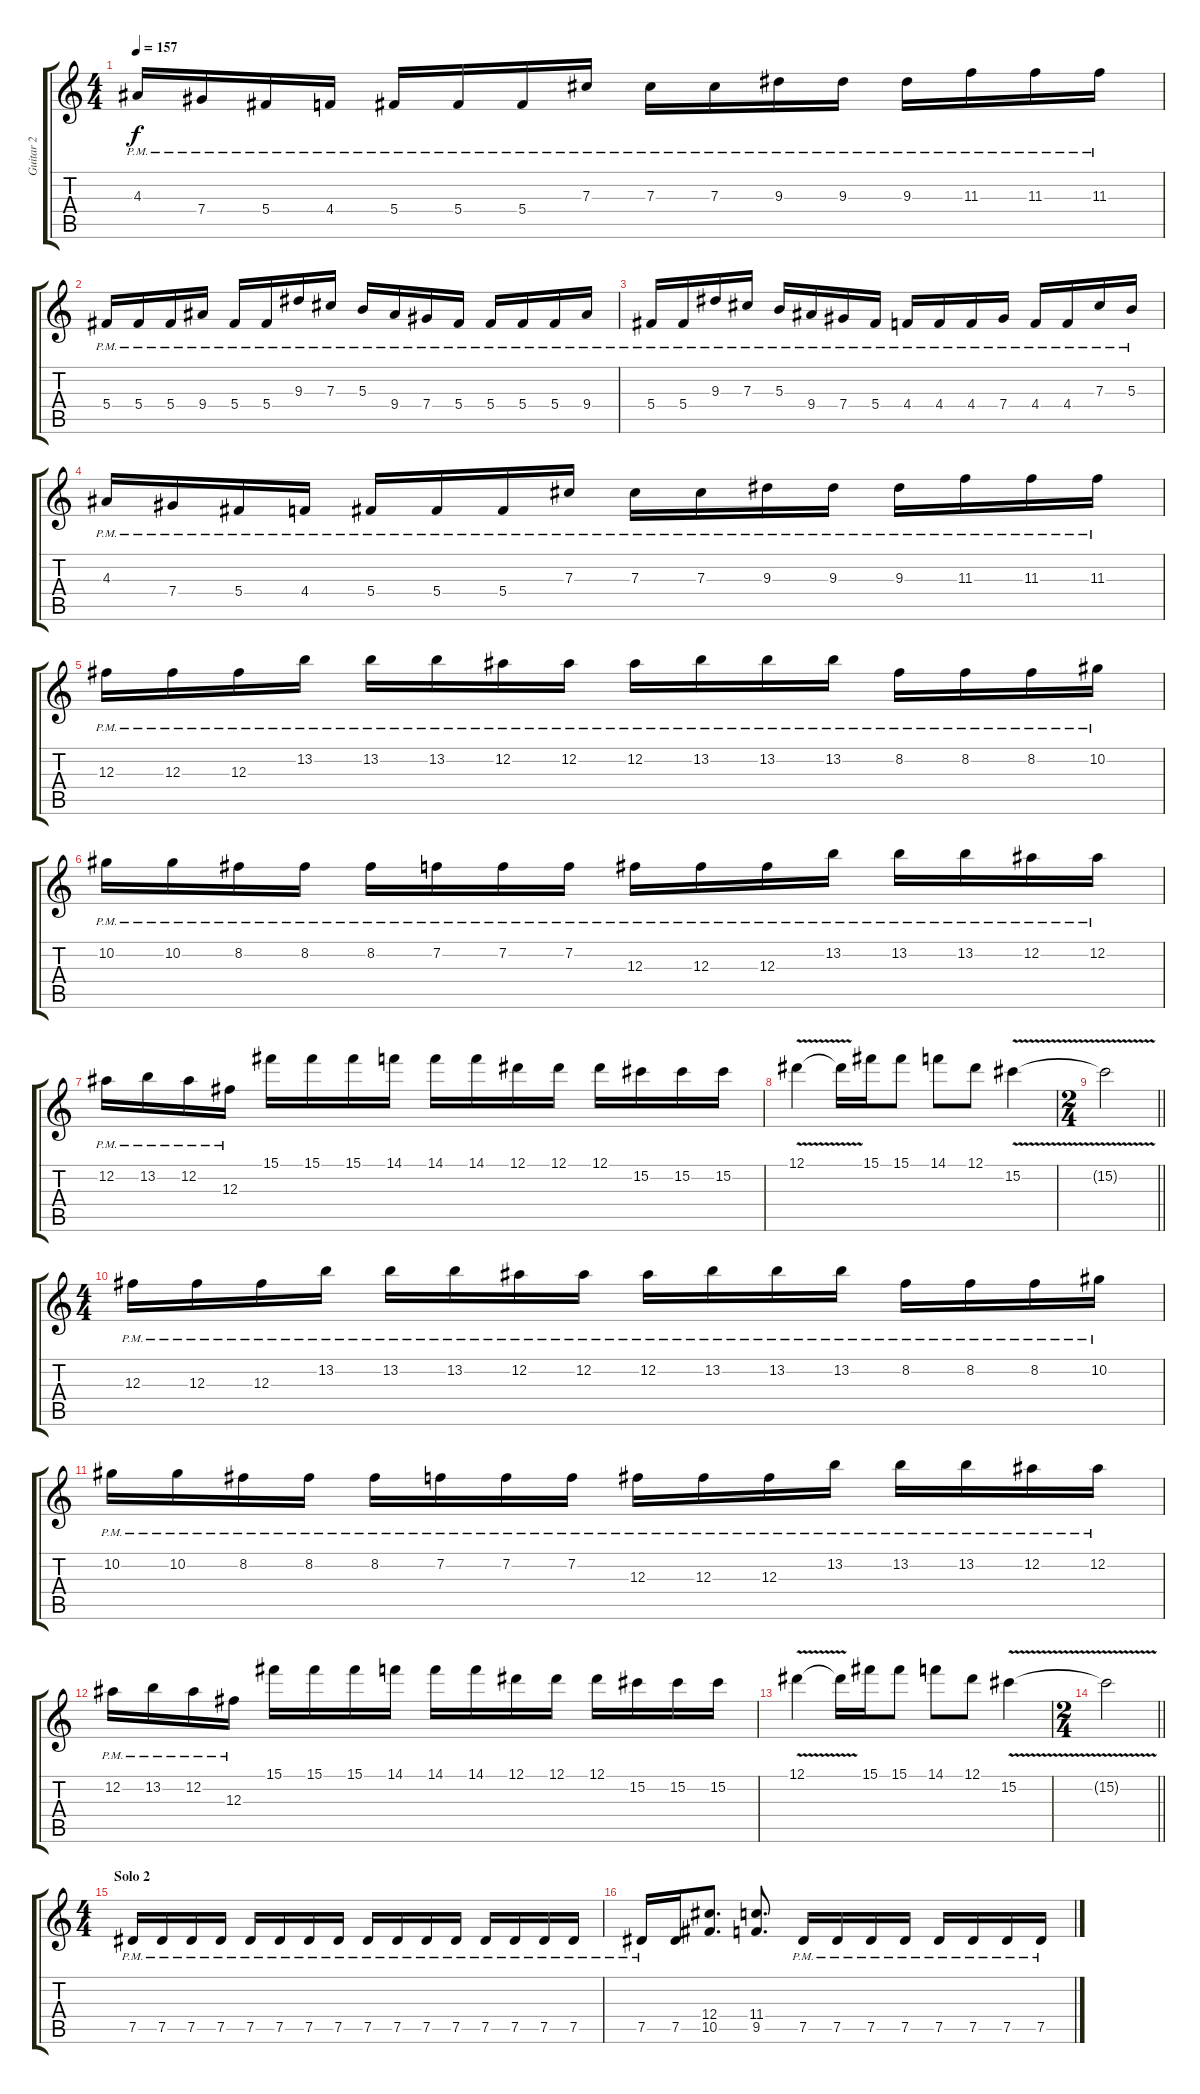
\track ("Guitar 2" "Guitar 2") {instrument distortionguitar}
\staff {score tabs}
\tuning (Eb4 Bb3 Gb3 Db3 Ab2 Eb2) {hide}
\ts (4 4)
\tempo 157
\clef g2
\ks c
4.3{pm}.16{dy f} 7.4{pm}.16 5.4{pm}.16 4.4{pm}.16 5.4{pm}.16 5.4{pm}.16 5.4{pm}.16 7.3{pm}.16 7.3{pm}.16 7.3{pm}.16 9.3{pm}.16 9.3{pm}.16 9.3{pm}.16 11.3{pm}.16 11.3{pm}.16 11.3{pm}.16 |
5.4{pm}.16 5.4{pm}.16 5.4{pm}.16 9.4{pm}.16 5.4{pm}.16 5.4{pm}.16 9.3{pm}.16 7.3{pm}.16 5.3{pm}.16 9.4{pm}.16 7.4{pm}.16 5.4{pm}.16 5.4{pm}.16 5.4{pm}.16 5.4{pm}.16 9.4{pm}.16 |
5.4{pm}.16 5.4{pm}.16 9.3{pm}.16 7.3{pm}.16 5.3{pm}.16 9.4{pm}.16 7.4{pm}.16 5.4{pm}.16 4.4{pm}.16 4.4{pm}.16 4.4{pm}.16 7.4{pm}.16 4.4{pm}.16 4.4{pm}.16 7.3{pm}.16 5.3{pm}.16 |
4.3{pm}.16 7.4{pm}.16 5.4{pm}.16 4.4{pm}.16 5.4{pm}.16 5.4{pm}.16 5.4{pm}.16 7.3{pm}.16 7.3{pm}.16 7.3{pm}.16 9.3{pm}.16 9.3{pm}.16 9.3{pm}.16 11.3{pm}.16 11.3{pm}.16 11.3{pm}.16 |
12.3{pm}.16 12.3{pm}.16 12.3{pm}.16 13.2{pm}.16 13.2{pm}.16 13.2{pm}.16 12.2{pm}.16 12.2{pm}.16 12.2{pm}.16 13.2{pm}.16 13.2{pm}.16 13.2{pm}.16 8.2{pm}.16 8.2{pm}.16 8.2{pm}.16 10.2{pm}.16 |
10.2{pm}.16 10.2{pm}.16 8.2{pm}.16 8.2{pm}.16 8.2{pm}.16 7.2{pm}.16 7.2{pm}.16 7.2{pm}.16 12.3{pm}.16 12.3{pm}.16 12.3{pm}.16 13.2{pm}.16 13.2{pm}.16 13.2{pm}.16 12.2{pm}.16 12.2{pm}.16 |
12.2{pm}.16 13.2{pm}.16 12.2{pm}.16 12.3{pm}.16 15.1.16 15.1.16 15.1.16 14.1.16 14.1.16 14.1.16 12.1.16 12.1.16 12.1.16 15.2.16 15.2.16 15.2.16 |
12.1{v}.4 12.1{t}.16 15.1.16 15.1.8 14.1.8 12.1.8 15.2{v}.4 |
\ts (2 4)
\barLineRight lightlight
15.2{t}.2 |
\ts (4 4)
12.3{pm}.16 12.3{pm}.16 12.3{pm}.16 13.2{pm}.16 13.2{pm}.16 13.2{pm}.16 12.2{pm}.16 12.2{pm}.16 12.2{pm}.16 13.2{pm}.16 13.2{pm}.16 13.2{pm}.16 8.2{pm}.16 8.2{pm}.16 8.2{pm}.16 10.2{pm}.16 |
10.2{pm}.16 10.2{pm}.16 8.2{pm}.16 8.2{pm}.16 8.2{pm}.16 7.2{pm}.16 7.2{pm}.16 7.2{pm}.16 12.3{pm}.16 12.3{pm}.16 12.3{pm}.16 13.2{pm}.16 13.2{pm}.16 13.2{pm}.16 12.2{pm}.16 12.2{pm}.16 |
12.2{pm}.16 13.2{pm}.16 12.2{pm}.16 12.3{pm}.16 15.1.16 15.1.16 15.1.16 14.1.16 14.1.16 14.1.16 12.1.16 12.1.16 12.1.16 15.2.16 15.2.16 15.2.16 |
12.1{v}.4 12.1{t}.16 15.1.16 15.1.8 14.1.8 12.1.8 15.2{v}.4 |
\ts (2 4)
\barLineRight lightlight
15.2{t}.2 |
\ts (4 4)
\section ("" "Solo 2")
7.5{pm}.16 7.5{pm}.16 7.5{pm}.16 7.5{pm}.16 7.5{pm}.16 7.5{pm}.16 7.5{pm}.16 7.5{pm}.16 7.5{pm}.16 7.5{pm}.16 7.5{pm}.16 7.5{pm}.16 7.5{pm}.16 7.5{pm}.16 7.5{pm}.16 7.5{pm}.16 |
7.5{pm}.16 7.5.16 (12.4 10.5).8{d} (11.4 9.5).8{d} 7.5{pm}.16 7.5{pm}.16 7.5{pm}.16 7.5{pm}.16 7.5{pm}.16 7.5{pm}.16 7.5{pm}.16 7.5{pm}.16
